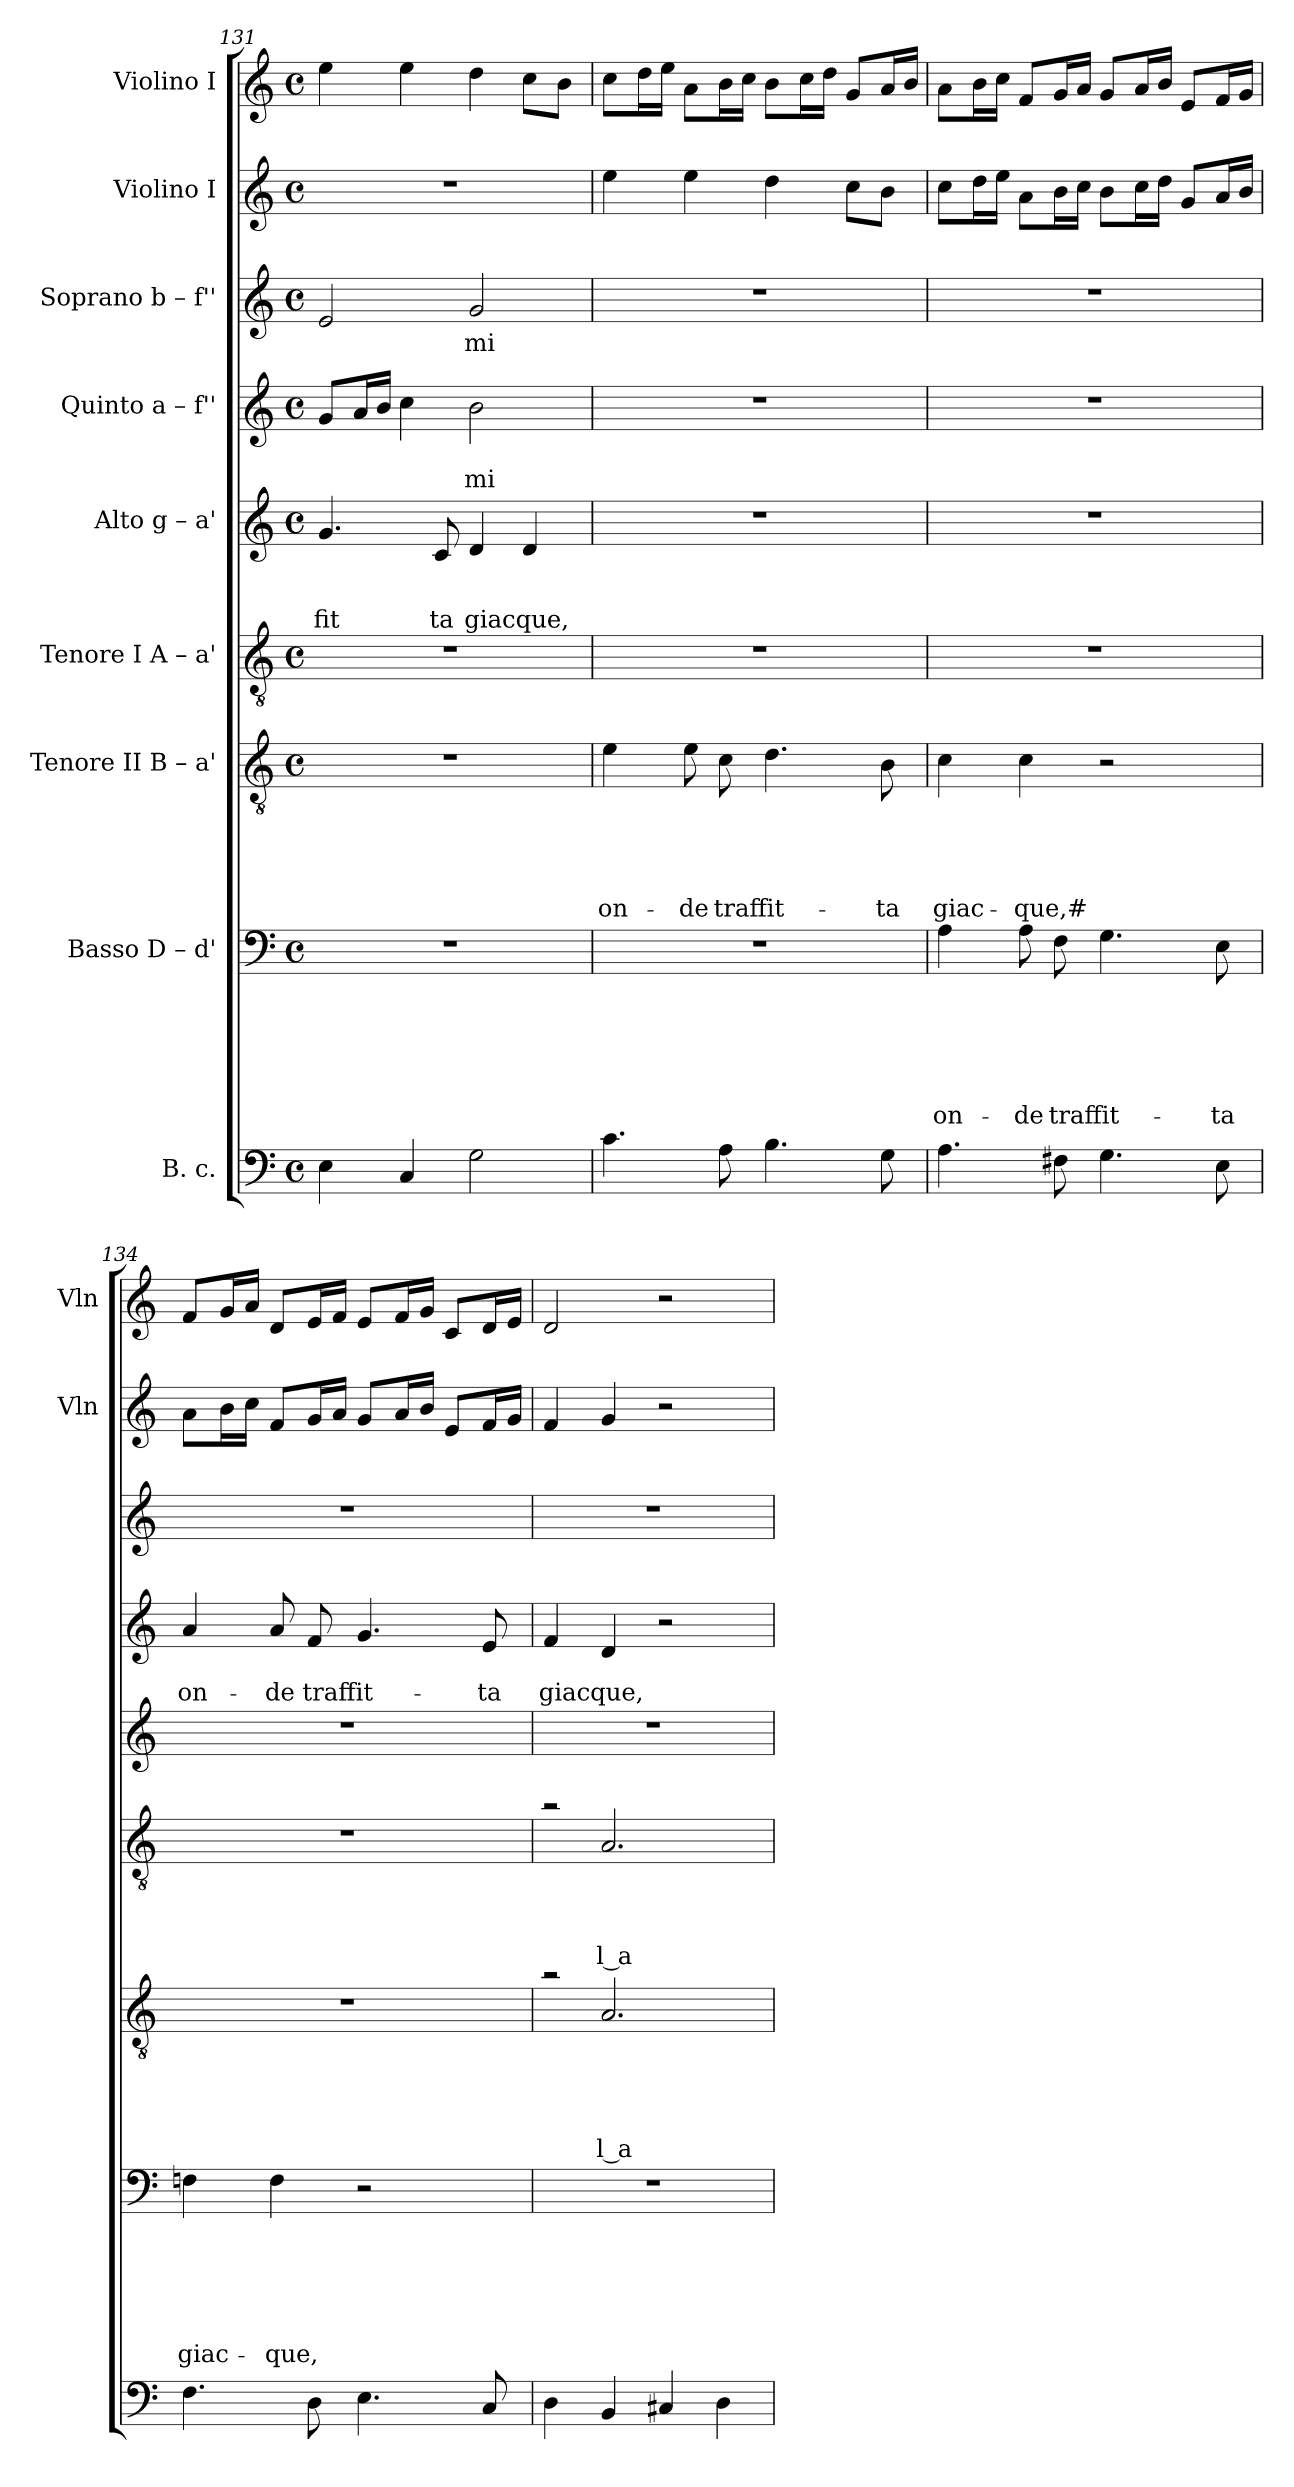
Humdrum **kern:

**kern	**kern	**text	**text	**text	**text	**text	**text	**kern	**text	**text	**text	**text	**text	**kern	**text	**text	**text	**text	**kern	**text	**text	**text	**kern	**text	**text	**kern	**text	**kern	**kern
*part9	*part8	*part8	*part8	*part8	*part8	*part8	*part8	*part7	*part7	*part7	*part7	*part7	*part7	*part6	*part6	*part6	*part6	*part6	*part5	*part5	*part5	*part5	*part4	*part4	*part4	*part3	*part3	*part2	*part1
*staff9	*staff8	*staff8	*staff8	*staff8	*staff8	*staff8	*staff8	*staff7	*staff7	*staff7	*staff7	*staff7	*staff7	*staff6	*staff6	*staff6	*staff6	*staff6	*staff5	*staff5	*staff5	*staff5	*staff4	*staff4	*staff4	*staff3	*staff3	*staff2	*staff1
*I"B. c.	*I"Basso D – d'	*	*	*	*	*	*	*I"Tenore II B – a'	*	*	*	*	*	*I"Tenore I A – a'	*	*	*	*	*I"Alto g – a'	*	*	*	*I"Quinto a – f''	*	*	*I"Soprano b – f''	*	*I"Violino I	*I"Violino I
*	*	*	*	*	*	*	*	*	*	*	*	*	*	*	*	*	*	*	*	*	*	*	*	*	*	*	*	*I'Vln	*I'Vln
*clefF4	*clefF4	*	*	*	*	*	*	*clefGv2	*	*	*	*	*	*clefGv2	*	*	*	*	*clefG2	*	*	*	*clefG2	*	*	*clefG2	*	*clefG2	*clefG2
*k[]	*k[]	*	*	*	*	*	*	*k[]	*	*	*	*	*	*k[]	*	*	*	*	*k[]	*	*	*	*k[]	*	*	*k[]	*	*k[]	*k[]
*C:	*C:	*	*	*	*	*	*	*C:	*	*	*	*	*	*C:	*	*	*	*	*C:	*	*	*	*C:	*	*	*C:	*	*C:	*C:
*M4/4	*M4/4	*	*	*	*	*	*	*M4/4	*	*	*	*	*	*M4/4	*	*	*	*	*M4/4	*	*	*	*M4/4	*	*	*M4/4	*	*M4/4	*M4/4
*met(c)	*met(c)	*	*	*	*	*	*	*met(c)	*	*	*	*	*	*met(c)	*	*	*	*	*met(c)	*	*	*	*met(c)	*	*	*met(c)	*	*met(c)	*met(c)
=131	=131	=131	=131	=131	=131	=131	=131	=131	=131	=131	=131	=131	=131	=131	=131	=131	=131	=131	=131	=131	=131	=131	=131	=131	=131	=131	=131	=131	=131
!	!	!	!	!	!	!	!	!	!	!	!	!	!	!	!	!	!	!	!	!	!	!LO:LY:b	!	!	!	!	!	!	!
4E\	1r	.	.	.	.	.	.	1r	.	.	.	.	.	1r	.	.	.	.	4.g/	.	.	fit	8g/L	.	.	2e/	.	1r	4ee\
.	.	.	.	.	.	.	.	.	.	.	.	.	.	.	.	.	.	.	.	.	.	.	16a/L	.	.	.	.	.	.
.	.	.	.	.	.	.	.	.	.	.	.	.	.	.	.	.	.	.	.	.	.	.	16b/JJ	.	.	.	.	.	.
4C/	.	.	.	.	.	.	.	.	.	.	.	.	.	.	.	.	.	.	.	.	.	.	4cc\	.	.	.	.	.	4ee\
!	!	!	!	!	!	!	!	!	!	!	!	!	!	!	!	!	!	!	!	!	!	!LO:LY:b	!	!	!	!	!	!	!
.	.	.	.	.	.	.	.	.	.	.	.	.	.	.	.	.	.	.	8c/	.	.	ta	.	.	.	.	.	.	.
!	!	!	!	!	!	!	!	!	!	!	!	!	!	!	!	!	!	!	!	!	!	!LO:LY:b	!	!	!LO:LY:b	!	!LO:LY:b	!	!
2G\	.	.	.	.	.	.	.	.	.	.	.	.	.	.	.	.	.	.	4d/	.	.	giacque,	2b\	.	mi	2g/	-mi	.	4dd\
.	.	.	.	.	.	.	.	.	.	.	.	.	.	.	.	.	.	.	4d/	.	.	.	.	.	.	.	.	.	8cc\L
.	.	.	.	.	.	.	.	.	.	.	.	.	.	.	.	.	.	.	.	.	.	.	.	.	.	.	.	.	8b\J
=132	=132	=132	=132	=132	=132	=132	=132	=132	=132	=132	=132	=132	=132	=132	=132	=132	=132	=132	=132	=132	=132	=132	=132	=132	=132	=132	=132	=132	=132
!	!	!	!	!	!	!	!	!	!	!	!	!	!LO:LY:b	!	!	!	!	!	!	!	!	!	!	!	!	!	!	!	!
4.c\	1r	.	.	.	.	.	.	4e\	.	.	.	.	on-	1r	.	.	.	.	1r	.	.	.	1r	.	.	1r	.	4ee\	8cc\L
.	.	.	.	.	.	.	.	.	.	.	.	.	.	.	.	.	.	.	.	.	.	.	.	.	.	.	.	.	16dd\L
.	.	.	.	.	.	.	.	.	.	.	.	.	.	.	.	.	.	.	.	.	.	.	.	.	.	.	.	.	16ee\JJ
!	!	!	!	!	!	!	!	!	!	!	!	!	!LO:LY:b	!	!	!	!	!	!	!	!	!	!	!	!	!	!	!	!
.	.	.	.	.	.	.	.	8e\	.	.	.	.	-de	.	.	.	.	.	.	.	.	.	.	.	.	.	.	4ee\	8a\L
!	!	!	!	!	!	!	!	!	!	!	!	!	!LO:LY:b	!	!	!	!	!	!	!	!	!	!	!	!	!	!	!	!
8A\	.	.	.	.	.	.	.	8c\	.	.	.	.	traffit-	.	.	.	.	.	.	.	.	.	.	.	.	.	.	.	16b\L
.	.	.	.	.	.	.	.	.	.	.	.	.	.	.	.	.	.	.	.	.	.	.	.	.	.	.	.	.	16cc\JJ
4.B\	.	.	.	.	.	.	.	4.d\	.	.	.	.	.	.	.	.	.	.	.	.	.	.	.	.	.	.	.	4dd\	8b\L
.	.	.	.	.	.	.	.	.	.	.	.	.	.	.	.	.	.	.	.	.	.	.	.	.	.	.	.	.	16cc\L
.	.	.	.	.	.	.	.	.	.	.	.	.	.	.	.	.	.	.	.	.	.	.	.	.	.	.	.	.	16dd\JJ
.	.	.	.	.	.	.	.	.	.	.	.	.	.	.	.	.	.	.	.	.	.	.	.	.	.	.	.	8cc\L	8g/L
!	!	!	!	!	!	!	!	!	!	!	!	!	!LO:LY:b	!	!	!	!	!	!	!	!	!	!	!	!	!	!	!	!
8G\	.	.	.	.	.	.	.	8B\	.	.	.	.	-ta	.	.	.	.	.	.	.	.	.	.	.	.	.	.	8b\J	16a/L
.	.	.	.	.	.	.	.	.	.	.	.	.	.	.	.	.	.	.	.	.	.	.	.	.	.	.	.	.	16b/JJ
=133	=133	=133	=133	=133	=133	=133	=133	=133	=133	=133	=133	=133	=133	=133	=133	=133	=133	=133	=133	=133	=133	=133	=133	=133	=133	=133	=133	=133	=133
!	!	!	!	!	!	!	!LO:LY:b	!	!	!	!	!	!LO:LY:b	!	!	!	!	!	!	!	!	!	!	!	!	!	!	!	!
4.A\	4A\	.	.	.	.	.	on-	4c\	.	.	.	.	giac-	1r	.	.	.	.	1r	.	.	.	1r	.	.	1r	.	8cc\L	8a\L
.	.	.	.	.	.	.	.	.	.	.	.	.	.	.	.	.	.	.	.	.	.	.	.	.	.	.	.	16dd\L	16b\L
.	.	.	.	.	.	.	.	.	.	.	.	.	.	.	.	.	.	.	.	.	.	.	.	.	.	.	.	16ee\JJ	16cc\JJ
!	!	!	!	!	!	!	!LO:LY:b	!	!	!	!	!	!LO:LY:b	!	!	!	!	!	!	!	!	!	!	!	!	!	!	!	!
.	8A\	.	.	.	.	.	-de	4c\	.	.	.	.	-que,#	.	.	.	.	.	.	.	.	.	.	.	.	.	.	8a\L	8f/L
!	!	!	!	!	!	!	!LO:LY:b	!	!	!	!	!	!	!	!	!	!	!	!	!	!	!	!	!	!	!	!	!	!
8F#X\	8F\	.	.	.	.	.	traffit-	.	.	.	.	.	.	.	.	.	.	.	.	.	.	.	.	.	.	.	.	16b\L	16g/L
.	.	.	.	.	.	.	.	.	.	.	.	.	.	.	.	.	.	.	.	.	.	.	.	.	.	.	.	16cc\JJ	16a/JJ
4.G\	4.G\	.	.	.	.	.	.	2r	.	.	.	.	.	.	.	.	.	.	.	.	.	.	.	.	.	.	.	8b\L	8g/L
.	.	.	.	.	.	.	.	.	.	.	.	.	.	.	.	.	.	.	.	.	.	.	.	.	.	.	.	16cc\L	16a/L
.	.	.	.	.	.	.	.	.	.	.	.	.	.	.	.	.	.	.	.	.	.	.	.	.	.	.	.	16dd\JJ	16b/JJ
.	.	.	.	.	.	.	.	.	.	.	.	.	.	.	.	.	.	.	.	.	.	.	.	.	.	.	.	8g/L	8e/L
!	!	!	!	!	!	!	!LO:LY:b	!	!	!	!	!	!	!	!	!	!	!	!	!	!	!	!	!	!	!	!	!	!
8E\	8E\	.	.	.	.	.	-ta	.	.	.	.	.	.	.	.	.	.	.	.	.	.	.	.	.	.	.	.	16a/L	16f/L
.	.	.	.	.	.	.	.	.	.	.	.	.	.	.	.	.	.	.	.	.	.	.	.	.	.	.	.	16b/JJ	16g/JJ
=134	=134	=134	=134	=134	=134	=134	=134	=134	=134	=134	=134	=134	=134	=134	=134	=134	=134	=134	=134	=134	=134	=134	=134	=134	=134	=134	=134	=134	=134
!	!	!	!	!	!	!	!LO:LY:b	!	!	!	!	!	!	!	!	!	!	!	!	!	!	!	!	!	!LO:LY:b	!	!	!	!
4.F\	4Fni\	.	.	.	.	.	giac-	1r	.	.	.	.	.	1r	.	.	.	.	1r	.	.	.	4a/	.	on-	1r	.	8a\L	8f/L
.	.	.	.	.	.	.	.	.	.	.	.	.	.	.	.	.	.	.	.	.	.	.	.	.	.	.	.	16b\L	16g/L
.	.	.	.	.	.	.	.	.	.	.	.	.	.	.	.	.	.	.	.	.	.	.	.	.	.	.	.	16cc\JJ	16a/JJ
!	!	!	!	!	!	!	!LO:LY:b	!	!	!	!	!	!	!	!	!	!	!	!	!	!	!	!	!	!LO:LY:b	!	!	!	!
.	4F\	.	.	.	.	.	-que,	.	.	.	.	.	.	.	.	.	.	.	.	.	.	.	8a/	.	-de	.	.	8f/L	8d/L
!	!	!	!	!	!	!	!	!	!	!	!	!	!	!	!	!	!	!	!	!	!	!	!	!	!LO:LY:b	!	!	!	!
8D\	.	.	.	.	.	.	.	.	.	.	.	.	.	.	.	.	.	.	.	.	.	.	8f/	.	traffit-	.	.	16g/L	16e/L
.	.	.	.	.	.	.	.	.	.	.	.	.	.	.	.	.	.	.	.	.	.	.	.	.	.	.	.	16a/JJ	16f/JJ
4.E\	2r	.	.	.	.	.	.	.	.	.	.	.	.	.	.	.	.	.	.	.	.	.	4.g/	.	.	.	.	8g/L	8e/L
.	.	.	.	.	.	.	.	.	.	.	.	.	.	.	.	.	.	.	.	.	.	.	.	.	.	.	.	16a/L	16f/L
.	.	.	.	.	.	.	.	.	.	.	.	.	.	.	.	.	.	.	.	.	.	.	.	.	.	.	.	16b/JJ	16g/JJ
.	.	.	.	.	.	.	.	.	.	.	.	.	.	.	.	.	.	.	.	.	.	.	.	.	.	.	.	8e/L	8c/L
!	!	!	!	!	!	!	!	!	!	!	!	!	!	!	!	!	!	!	!	!	!	!	!	!	!LO:LY:b	!	!	!	!
8C/	.	.	.	.	.	.	.	.	.	.	.	.	.	.	.	.	.	.	.	.	.	.	8e/	.	-ta	.	.	16f/L	16d/L
.	.	.	.	.	.	.	.	.	.	.	.	.	.	.	.	.	.	.	.	.	.	.	.	.	.	.	.	16g/JJ	16e/JJ
!!LO:PB:g=z
=135	=135	=135	=135	=135	=135	=135	=135	=135	=135	=135	=135	=135	=135	=135	=135	=135	=135	=135	=135	=135	=135	=135	=135	=135	=135	=135	=135	=135	=135
*	*	*	*	*	*	*	*	*^	*	*	*	*	*	*^	*	*	*	*	*	*	*	*	*	*	*	*	*	*	*
!	!	!	!	!	!	!	!	!	!	!	!	!	!	!	!	!	!	!	!	!	!	!	!	!	!	!	!LO:LY:b	!	!	!	!
4D\	1r	.	.	.	.	.	.	2ra	4ryy	.	.	.	.	.	2ra	4ryy	.	.	.	.	1r	.	.	.	4f/	.	giacque,	1r	.	4f/	2d/
!	!	!	!	!	!	!	!	!	!	!	!	!	!	!LO:LY:b:rj	!	!	!	!	!	!LO:LY:b:rj	!	!	!	!	!	!	!	!	!	!	!
4BB/	.	.	.	.	.	.	.	.	2.A/	.	.	.	.	l a	.	2.A/	.	.	.	l a	.	.	.	.	4d/	.	.	.	.	4g/	.
4C#X/	.	.	.	.	.	.	.	2ryy	.	.	.	.	.	.	2ryy	.	.	.	.	.	.	.	.	.	2r	.	.	.	.	2r	2r
4D\	.	.	.	.	.	.	.	.	.	.	.	.	.	.	.	.	.	.	.	.	.	.	.	.	.	.	.	.	.	.	.
*	*	*	*	*	*	*	*	*v	*v	*	*	*	*	*	*	*	*	*	*	*	*	*	*	*	*	*	*	*	*	*	*
*	*	*	*	*	*	*	*	*	*	*	*	*	*	*v	*v	*	*	*	*	*	*	*	*	*	*	*	*	*	*	*
=	=	=	=	=	=	=	=	=	=	=	=	=	=	=	=	=	=	=	=	=	=	=	=	=	=	=	=	=	=
*-	*-	*-	*-	*-	*-	*-	*-	*-	*-	*-	*-	*-	*-	*-	*-	*-	*-	*-	*-	*-	*-	*-	*-	*-	*-	*-	*-	*-	*-
